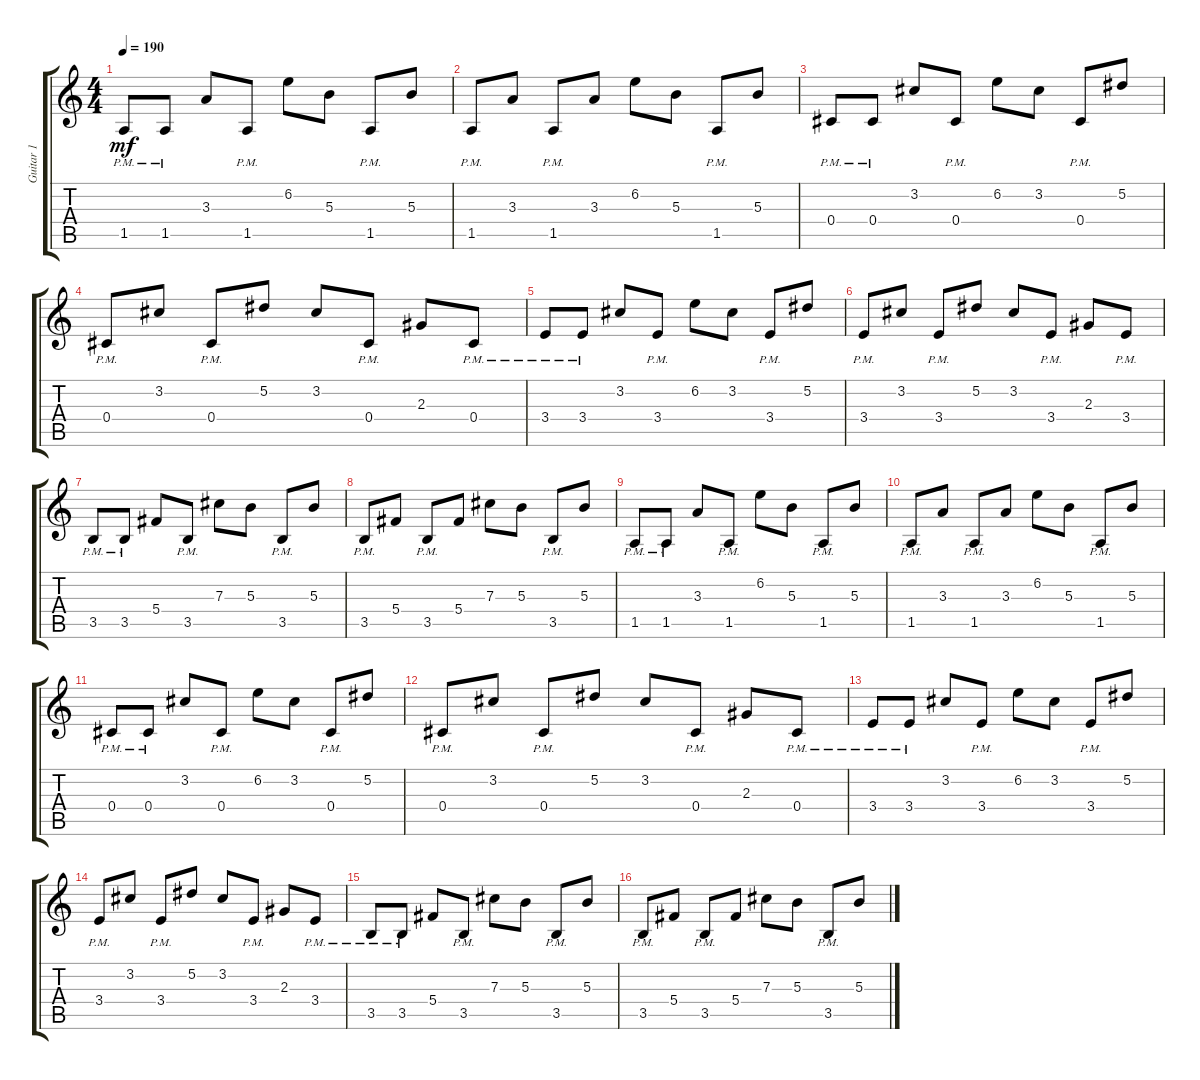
\track ("Guitar 1" "Guitar 1") {instrument acousticguitarsteel}
\staff {score tabs}
\tuning (Eb4 Bb3 Gb3 Db3 Ab2 Db2) {hide}
\ts (4 4)
\tempo 190
\clef g2
\ks c
1.5{pm}.8{dy mf} 1.5{pm}.8 3.3.8 1.5{pm}.8 6.2.8 5.3.8 1.5{pm}.8 5.3.8 |
1.5{pm}.8 3.3.8 1.5{pm}.8 3.3.8 6.2.8 5.3.8 1.5{pm}.8 5.3.8 |
0.4{pm}.8 0.4{pm}.8 3.2.8 0.4{pm}.8 6.2.8 3.2.8 0.4{pm}.8 5.2.8 |
0.4{pm}.8 3.2.8 0.4{pm}.8 5.2.8 3.2.8 0.4{pm}.8 2.3.8 0.4{pm}.8 |
3.4{pm}.8 3.4{pm}.8 3.2.8 3.4{pm}.8 6.2.8 3.2.8 3.4{pm}.8 5.2.8 |
3.4{pm}.8 3.2.8 3.4{pm}.8 5.2.8 3.2.8 3.4{pm}.8 2.3.8 3.4{pm}.8 |
3.5{pm}.8 3.5{pm}.8 5.4.8 3.5{pm}.8 7.3.8 5.3.8 3.5{pm}.8 5.3.8 |
3.5{pm}.8 5.4.8 3.5{pm}.8 5.4.8 7.3.8 5.3.8 3.5{pm}.8 5.3.8 |
1.5{pm}.8 1.5{pm}.8 3.3.8 1.5{pm}.8 6.2.8 5.3.8 1.5{pm}.8 5.3.8 |
1.5{pm}.8 3.3.8 1.5{pm}.8 3.3.8 6.2.8 5.3.8 1.5{pm}.8 5.3.8 |
0.4{pm}.8 0.4{pm}.8 3.2.8 0.4{pm}.8 6.2.8 3.2.8 0.4{pm}.8 5.2.8 |
0.4{pm}.8 3.2.8 0.4{pm}.8 5.2.8 3.2.8 0.4{pm}.8 2.3.8 0.4{pm}.8 |
3.4{pm}.8 3.4{pm}.8 3.2.8 3.4{pm}.8 6.2.8 3.2.8 3.4{pm}.8 5.2.8 |
3.4{pm}.8 3.2.8 3.4{pm}.8 5.2.8 3.2.8 3.4{pm}.8 2.3.8 3.4{pm}.8 |
3.5{pm}.8 3.5{pm}.8 5.4.8 3.5{pm}.8 7.3.8 5.3.8 3.5{pm}.8 5.3.8 |
3.5{pm}.8 5.4.8 3.5{pm}.8 5.4.8 7.3.8 5.3.8 3.5{pm}.8 5.3.8
